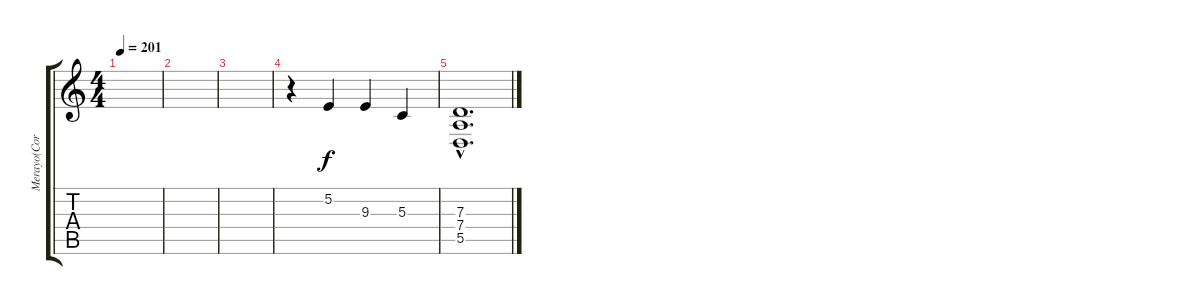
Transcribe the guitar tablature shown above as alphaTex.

\track ("Merayo(Coros)" "Merayo(Cor") {instrument choiraahs}
\staff {score tabs}
\tuning (E4 B3 G3 D3 A2 E2) {hide}
\ts (4 4)
\tempo 201
\clef g2
\ks c
|
|
|
r.4 5.2.4 9.3.4 5.3.4 |
(7.3{hac} 7.4{hac} 5.5{hac}).1{d}
